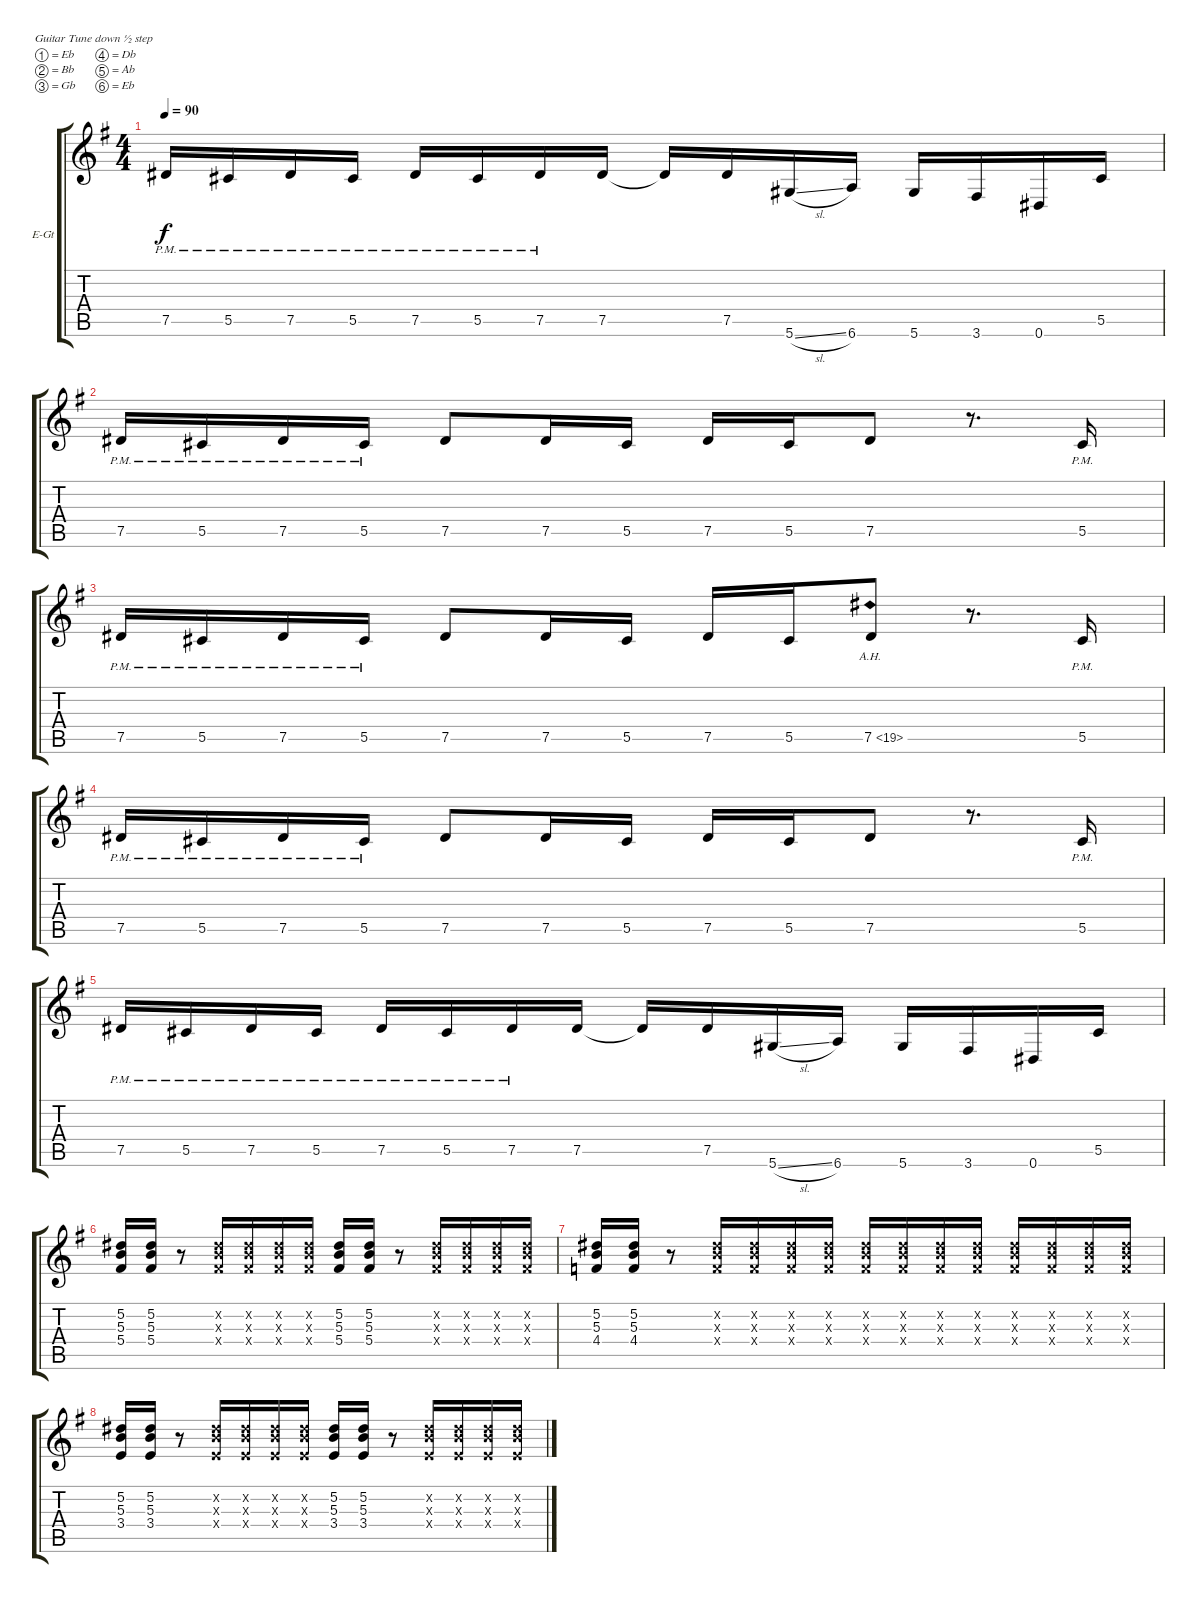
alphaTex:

\bracketExtendMode groupsimilarinstruments
\firstSystemTrackNameOrientation horizontal
\otherSystemsTrackNameOrientation horizontal
\track ("o1" "E-Gt") {instrument overdrivenguitar}
\staff {score tabs}
\tuning (Eb4 Bb3 Gb3 Db3 Ab2 Eb2)
\ts (4 4)
\tempo 90
\clef g2
\ks g
7.5{pm}.16{dy f} 5.5{pm}.16 7.5{pm}.16 5.5{pm}.16 7.5{pm}.16 5.5{pm}.16 7.5{pm}.16 7.5.16 7.5{t}.16 7.5.16 5.6{sl}.16 6.6.16 5.6.16 3.6.16 0.6.16 5.5.16 |
7.5{pm}.16 5.5{pm}.16 7.5{pm}.16 5.5{pm}.16 7.5.8 7.5.16 5.5.16 7.5.16 5.5.16 7.5.8 r.8{d} 5.5{pm}.16 |
7.5{pm}.16 5.5{pm}.16 7.5{pm}.16 5.5{pm}.16 7.5.8 7.5.16 5.5.16 7.5.16 5.5.16 7.5{ah 12}.8 r.8{d} 5.5{pm}.16 |
7.5{pm}.16 5.5{pm}.16 7.5{pm}.16 5.5{pm}.16 7.5.8 7.5.16 5.5.16 7.5.16 5.5.16 7.5.8 r.8{d} 5.5{pm}.16 |
7.5{pm}.16 5.5{pm}.16 7.5{pm}.16 5.5{pm}.16 7.5{pm}.16 5.5{pm}.16 7.5{pm}.16 7.5.16 7.5{t}.16 7.5.16 5.6{sl}.16 6.6.16 5.6.16 3.6.16 0.6.16 5.5.16 |
(5.2 5.3 5.4).16 (5.2 5.3 5.4).16 r.8 (5.2{x} 5.3{x} 5.4{x}).16 (5.2{x} 5.3{x} 5.4{x}).16 (5.2{x} 5.3{x} 5.4{x}).16 (5.2{x} 5.3{x} 5.4{x}).16 (5.2 5.3 5.4).16 (5.2 5.3 5.4).16 r.8 (5.2{x} 5.3{x} 5.4{x}).16 (5.2{x} 5.3{x} 5.4{x}).16 (5.2{x} 5.3{x} 5.4{x}).16 (5.2{x} 5.3{x} 5.4{x}).16 |
(5.2 5.3 4.4).16 (5.2 5.3 4.4).16 r.8 (5.2{x} 5.3{x} 4.4{x}).16 (5.2{x} 5.3{x} 4.4{x}).16 (5.2{x} 5.3{x} 4.4{x}).16 (5.2{x} 5.3{x} 4.4{x}).16 (5.2{x} 5.3{x} 4.4{x}).16 (5.2{x} 5.3{x} 4.4{x}).16 (5.2{x} 5.3{x} 4.4{x}).16 (5.2{x} 5.3{x} 4.4{x}).16 (5.2{x} 5.3{x} 4.4{x}).16 (5.2{x} 5.3{x} 4.4{x}).16 (5.2{x} 5.3{x} 4.4{x}).16 (5.2{x} 5.3{x} 4.4{x}).16 |
(5.2 5.3 3.4).16 (5.2 5.3 3.4).16 r.8 (5.2{x} 5.3{x} 3.4{x}).16 (5.2{x} 5.3{x} 3.4{x}).16 (5.2{x} 5.3{x} 3.4{x}).16 (5.2{x} 5.3{x} 3.4{x}).16 (5.2 5.3 3.4).16 (5.2 5.3 3.4).16 r.8 (5.2{x} 5.3{x} 3.4{x}).16 (5.2{x} 5.3{x} 3.4{x}).16 (5.2{x} 5.3{x} 3.4{x}).16 (5.2{x} 5.3{x} 3.4{x}).16
